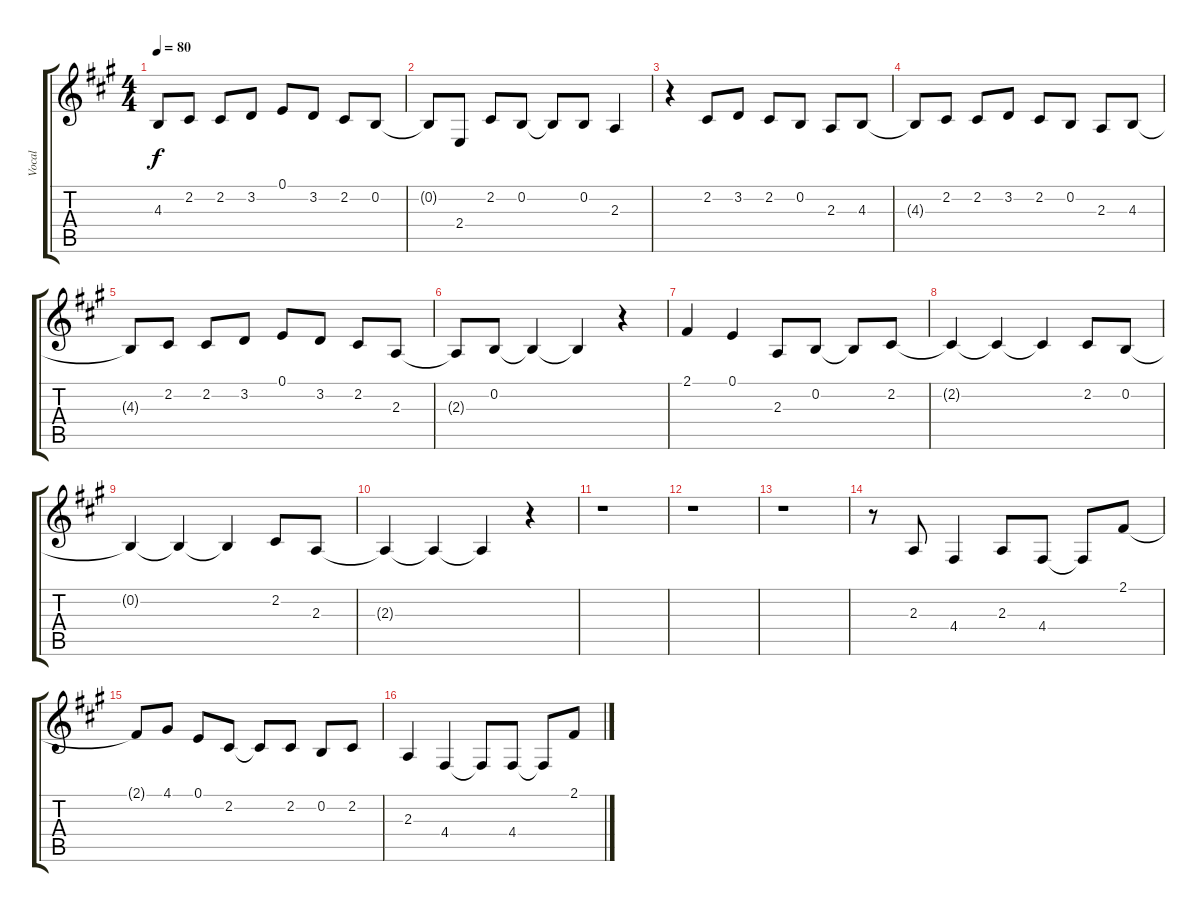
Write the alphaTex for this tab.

\track ("Vocal" "Vocal") {instrument flute}
\staff {score tabs}
\tuning (E4 B3 G3 D3 A2 E2) {hide}
\ts (4 4)
\tempo 80
\clef g2
\ks a
4.3{t}.8{dy f} 2.2.8 2.2.8 3.2.8 0.1.8 3.2.8 2.2.8 0.2.8 |
0.2{t}.8 2.4.8 2.2.8 0.2.8 0.2{t}.8 0.2.8 2.3.4 |
r.4 2.2.8 3.2.8 2.2.8 0.2.8 2.3.8 4.3.8 |
4.3{t}.8 2.2.8 2.2.8 3.2.8 2.2.8 0.2.8 2.3.8 4.3.8 |
4.3{t}.8 2.2.8 2.2.8 3.2.8 0.1.8 3.2.8 2.2.8 2.3.8 |
2.3{t}.8 0.2.8 0.2{t}.4 0.2{t}.4 r.4 |
2.1.4 0.1.4 2.3.8 0.2.8 0.2{t}.8 2.2.8 |
2.2{t}.4 2.2{t}.4 2.2{t}.4 2.2.8 0.2.8 |
0.2{t}.4 0.2{t}.4 0.2{t}.4 2.2.8 2.3.8 |
2.3{t}.4 2.3{t}.4 2.3{t}.4 r.4 |
r.1 |
r.1 |
r.1 |
r.8 2.3.8 4.4.4 2.3.8 4.4.8 4.4{t}.8 2.1.8 |
2.1{t}.8 4.1.8 0.1.8 2.2.8 2.2{t}.8 2.2.8 0.2.8 2.2.8 |
2.3.4 4.4.4 4.4{t}.8 4.4.8 4.4{t}.8 2.1.8
